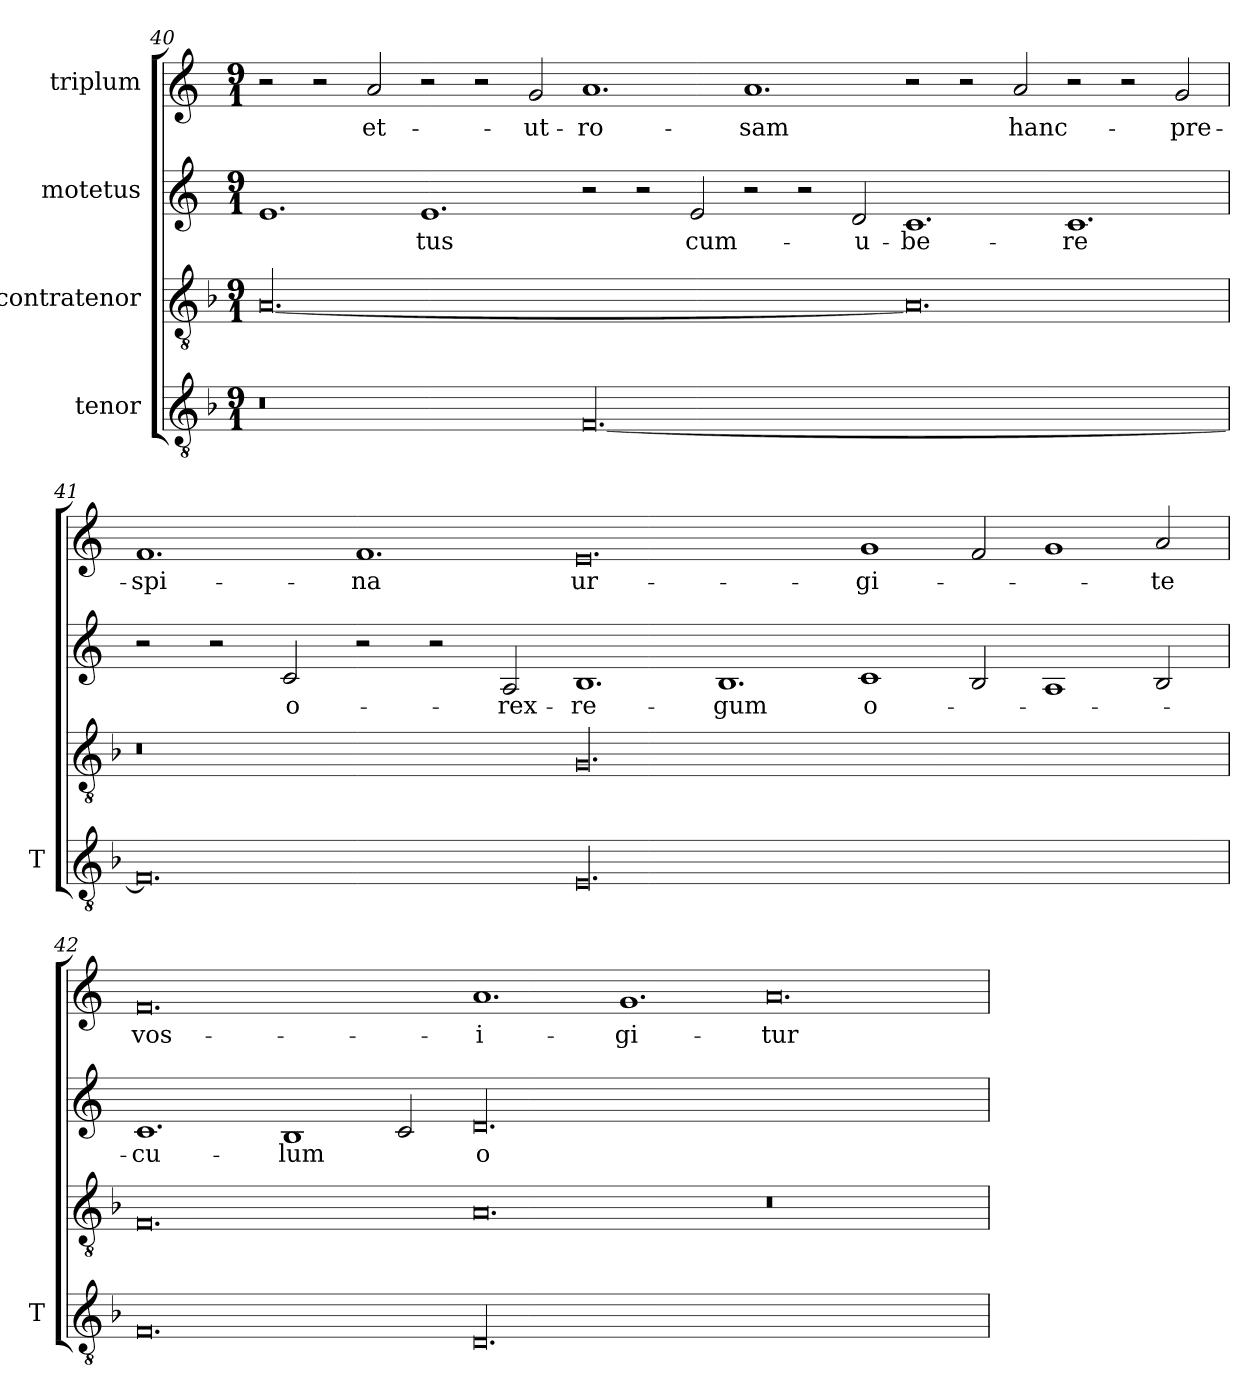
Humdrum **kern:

**kern	**kern	**kern	**text	**kern	**text
*part4	*part3	*part2	*part2	*part1	*part1
*staff4	*staff3	*staff2	*staff2	*staff1	*staff1
*I"tenor	*I"contratenor	*I"motetus	*	*I"triplum	*
*I'T	*	*	*	*	*
!!LO:PB:g=z
*clefGv2	*clefGv2	*clefG2	*	*clefG2	*
*k[b-]	*k[b-]	*k[]	*	*k[]	*
*F:	*F:	*C:	*	*C:	*
*M9/1	*M9/1	*M9/1	*	*M9/1	*
=40	=40	=40	=40	=40	=40
0.r	[00.A/	1.e/	.	2r	.
.	.	.	.	2r	.
.	.	.	.	2a/	et-
.	.	1.e/	-tus	2r	.
.	.	.	.	2r	.
.	.	.	.	2g/	ut-
[00.F/	.	2r	.	1.a/	ro-
.	.	2r	.	.	.
.	.	2e/	cum-	.	.
.	.	2r	.	1.a/	-sam
.	.	2r	.	.	.
.	.	2d/	u-	.	.
.	0.A/]	1.c/	-be-	2r	.
.	.	.	.	2r	.
.	.	.	.	2a/	hanc-
.	.	1.c/	-re	2r	.
.	.	.	.	2r	.
.	.	.	.	2g/	pre-
=41	=41	=41	=41	=41	=41
0.F/]	0.r	2r	.	1.f/	-spi-
.	.	2r	.	.	.
.	.	2c/	o-	.	.
.	.	2r	.	1.f/	-na
.	.	2r	.	.	.
.	.	2A/	rex-	.	.
00.E/	00.G/	1.B/	re-	0.e/	ur-
.	.	1.B/	-gum	.	.
.	.	1c/	o-	1g/	-gi-
.	.	2B/	.	2f/	.
.	.	1A/	.	1g/	.
.	.	2B/	.	2a/	-te
=42	=42	=42	=42	=42	=42
0.F/	0.F/	1.c/	-cu-	0.f/	vos-
.	.	1B/	-lum	.	.
.	.	2c/	.	.	.
00.D/	0.A/	00.d/	o-	1.a/	i-
.	.	.	.	1.g/	-gi-
.	0.r	.	.	0.a/	-tur
=	=	=	=	=	=
*-	*-	*-	*-	*-	*-
